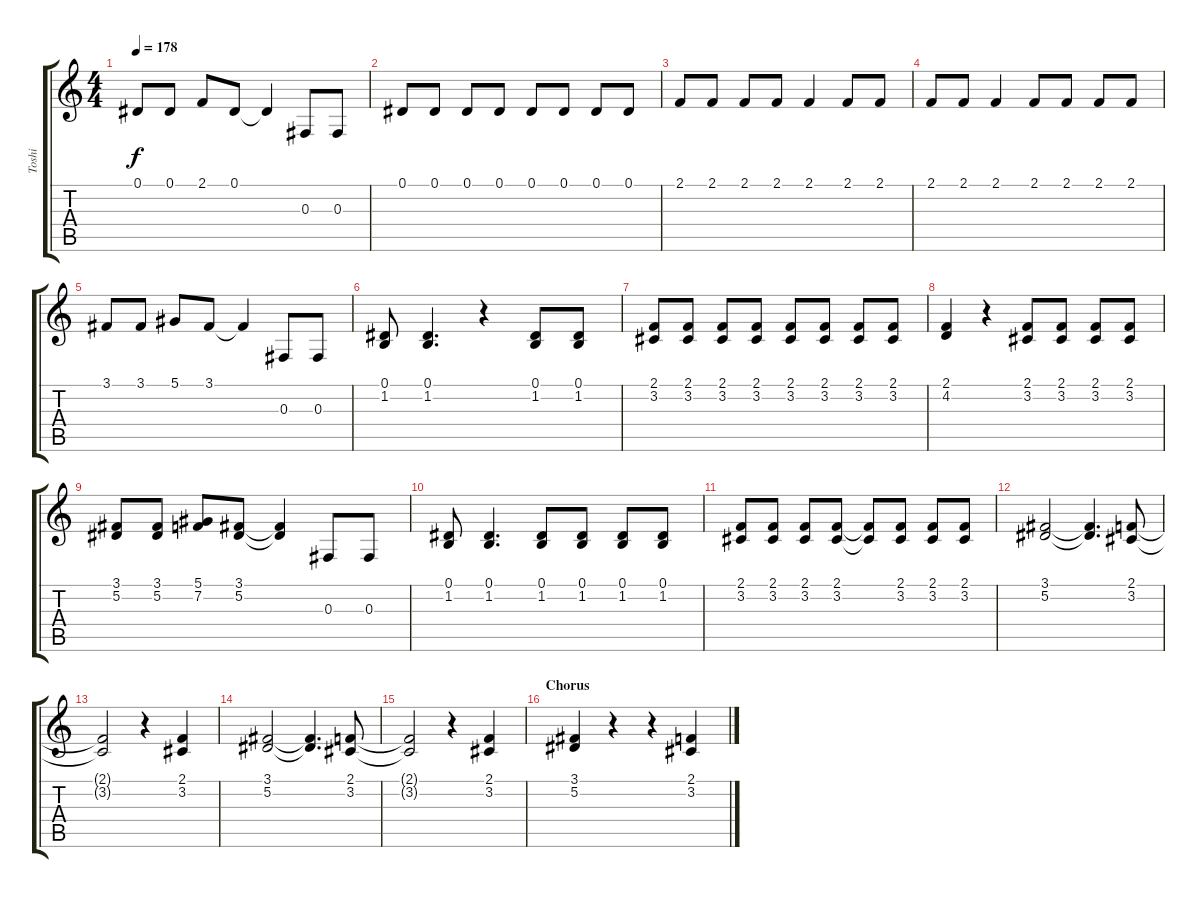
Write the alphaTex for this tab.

\track ("Toshi" "Toshi") {instrument trumpet}
\staff {score tabs}
\tuning (Eb4 Bb3 Gb3 Db3 Ab2 Eb2) {hide}
\ts (4 4)
\tempo 178
\clef g2
\ks c
0.1.8{dy f} 0.1.8 2.1.8 0.1.8 0.1{t}.4 0.3.8 0.3.8 |
0.1.8 0.1.8 0.1.8 0.1.8 0.1.8 0.1.8 0.1.8 0.1.8 |
2.1.8 2.1.8 2.1.8 2.1.8 2.1.4 2.1.8 2.1.8 |
2.1.8 2.1.8 2.1.4 2.1.8 2.1.8 2.1.8 2.1.8 |
3.1.8 3.1.8 5.1.8 3.1.8 3.1{t}.4 0.3.8 0.3.8 |
(0.1 1.2).8 (0.1 1.2).4{d} r.4 (0.1 1.2).8 (0.1 1.2).8 |
(2.1 3.2).8 (2.1 3.2).8 (2.1 3.2).8 (2.1 3.2).8 (2.1 3.2).8 (2.1 3.2).8 (2.1 3.2).8 (2.1 3.2).8 |
(2.1 4.2).4 r.4 (2.1 3.2).8 (2.1 3.2).8 (2.1 3.2).8 (2.1 3.2).8 |
(3.1 5.2).8 (3.1 5.2).8 (5.1 7.2).8 (3.1 5.2).8 (3.1{t} 5.2{t}).4 0.3.8 0.3.8 |
(0.1 1.2).8 (0.1 1.2).4{d} (0.1 1.2).8 (0.1 1.2).8 (0.1 1.2).8 (0.1 1.2).8 |
(2.1 3.2).8 (2.1 3.2).8 (2.1 3.2).8 (2.1 3.2).8 (2.1{t} 3.2{t}).8 (2.1 3.2).8 (2.1 3.2).8 (2.1 3.2).8 |
(3.1 5.2).2 (3.1{t} 5.2{t}).4{d} (2.1 3.2).8 |
(2.1{t} 3.2{t}).2 r.4 (2.1 3.2).4 |
(3.1 5.2).2 (3.1{t} 5.2{t}).4{d} (2.1 3.2).8 |
(2.1{t} 3.2{t}).2 r.4 (2.1 3.2).4 |
\section ("" "Chorus")
(3.1 5.2).4 r.4 r.4 (2.1 3.2).4
